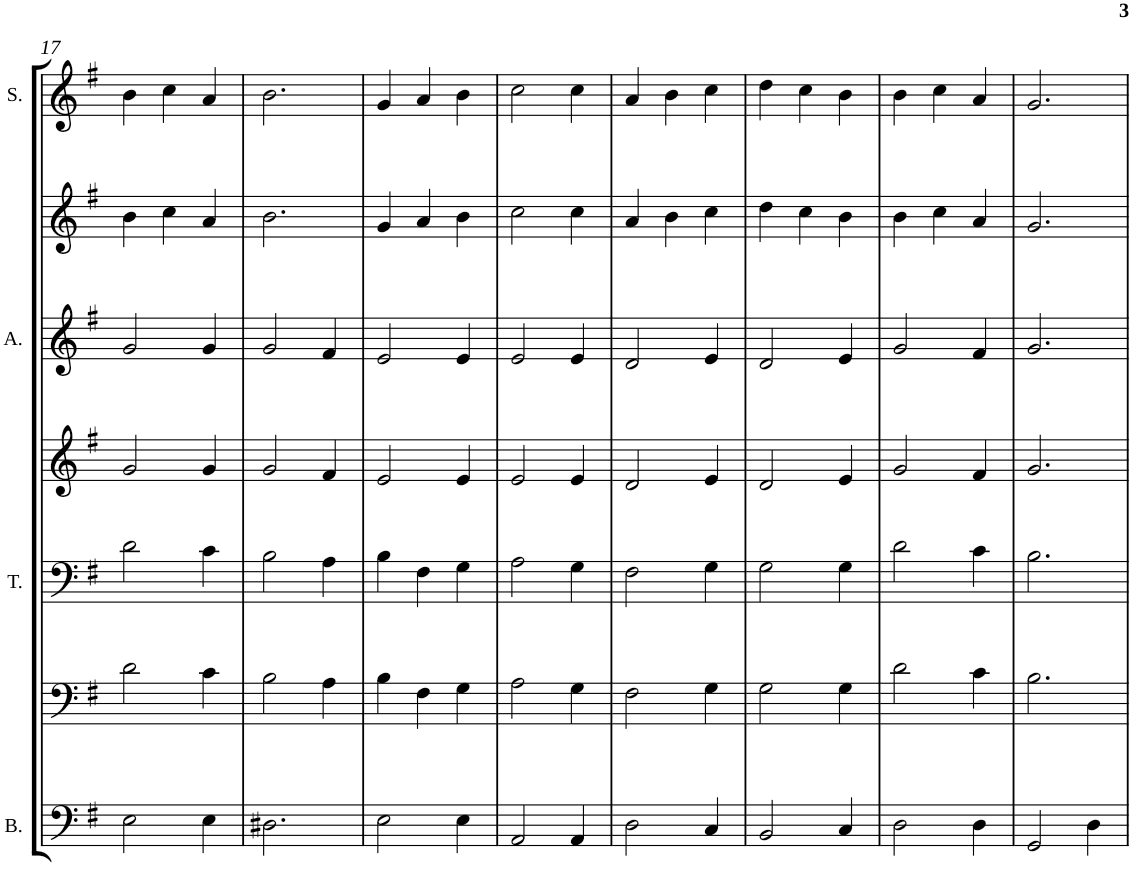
**kern	**kern	**kern	**kern	**kern	**kern	**kern
*part7	*part6	*part5	*part4	*part3	*part2	*part1
*staff7	*staff6	*staff5	*staff4	*staff3	*staff2	*staff1
*I"Bass	*	*I"Tenor	*	*I"Alto	*I"Piano	*I"Soprano
*I'B.	*	*I'T.	*	*I'A.	*	*I'S.
!!LO:PB:g=z
*clefF4	*clefF4	*clefF4	*clefG2	*clefG2	*clefG2	*clefG2
*k[f#]	*k[f#]	*k[f#]	*k[f#]	*k[f#]	*k[f#]	*k[f#]
*G:	*G:	*G:	*G:	*G:	*G:	*G:
*M3/4	*M3/4	*M3/4	*M3/4	*M3/4	*M3/4	*M3/4
=17	=17	=17	=17	=17	=17	=17
2E\	2d\	2d\	2g/	2g/	4b\	4b\
.	.	.	.	.	4cc\	4cc\
4E\	4c\	4c\	4g/	4g/	4a/	4a/
=18	=18	=18	=18	=18	=18	=18
2.D#X\	2B\	2B\	2g/	2g/	2.b\	2.b\
.	4A\	4A\	4f#/	4f#/	.	.
=19	=19	=19	=19	=19	=19	=19
2E\	4B\	4B\	2e/	2e/	4g/	4g/
.	4F#\	4F#\	.	.	4a/	4a/
4E\	4G\	4G\	4e/	4e/	4b\	4b\
=20	=20	=20	=20	=20	=20	=20
2AA/	2A\	2A\	2e/	2e/	2cc\	2cc\
4AA/	4G\	4G\	4e/	4e/	4cc\	4cc\
=21	=21	=21	=21	=21	=21	=21
2D\	2F#\	2F#\	2d/	2d/	4a/	4a/
.	.	.	.	.	4b\	4b\
4C/	4G\	4G\	4e/	4e/	4cc\	4cc\
=22	=22	=22	=22	=22	=22	=22
2BB/	2G\	2G\	2d/	2d/	4dd\	4dd\
.	.	.	.	.	4cc\	4cc\
4C/	4G\	4G\	4e/	4e/	4b\	4b\
=23	=23	=23	=23	=23	=23	=23
2D\	2d\	2d\	2g/	2g/	4b\	4b\
.	.	.	.	.	4cc\	4cc\
4D\	4c\	4c\	4f#/	4f#/	4a/	4a/
=24	=24	=24	=24	=24	=24	=24
2GG/	2.B\	2.B\	2.g/	2.g/	2.g/	2.g/
4D\	.	.	.	.	.	.
=	=	=	=	=	=	=
*-	*-	*-	*-	*-	*-	*-
